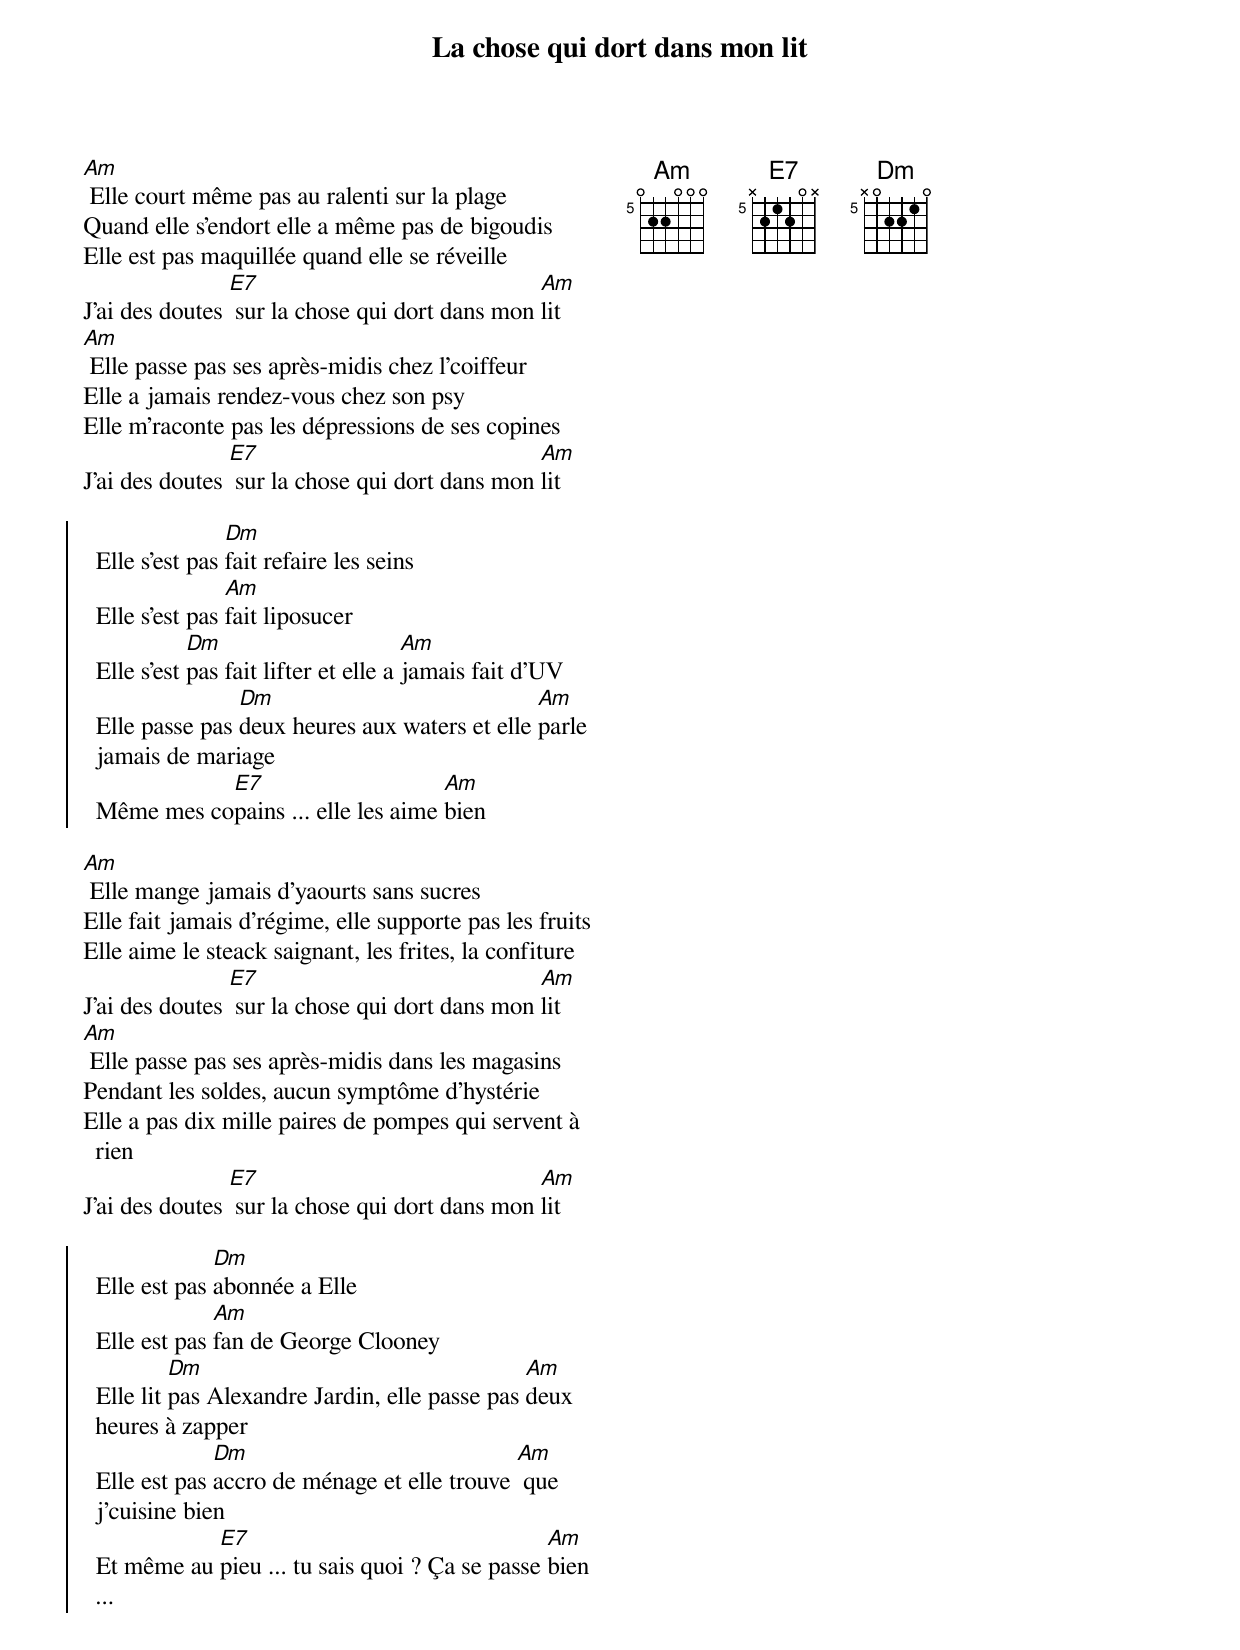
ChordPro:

{title: La chose qui dort dans mon lit}
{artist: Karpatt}
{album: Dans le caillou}
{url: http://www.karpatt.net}
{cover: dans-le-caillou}
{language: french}
{columns: 2}
{define: Am base-fret 5 frets 0 2 2 0 0 0}
{define: Dm base-fret 5 frets X 0 2 2 1 0}
{define: E7 base-fret 5 frets X 2 1 2 0 X}

[Am] Elle court même pas au ralenti sur la plage
Quand elle s'endort elle a même pas de bigoudis
Elle est pas maquillée quand elle se réveille
J'ai des doutes [E7] sur la chose qui dort dans mon [Am]lit
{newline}
[Am] Elle passe pas ses après-midis chez l'coiffeur
Elle a jamais rendez-vous chez son psy
Elle m'raconte pas les dépressions de ses copines
J'ai des doutes [E7] sur la chose qui dort dans mon [Am]lit

{start_of_chorus}
  Elle s'est pas [Dm]fait refaire les seins
  Elle s'est pas [Am]fait liposucer
  Elle s'est [Dm]pas fait lifter et elle a [Am]jamais fait d'UV
  Elle passe pas [Dm]deux heures aux waters et elle [Am]parle jamais de mariage
  Même mes co[E7]pains ... elle les aime [Am]bien
{end_of_chorus}

[Am] Elle mange jamais d'yaourts sans sucres
Elle fait jamais d'régime, elle supporte pas les fruits
Elle aime le steack saignant, les frites, la confiture
J'ai des doutes [E7] sur la chose qui dort dans mon [Am]lit
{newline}
[Am] Elle passe pas ses après-midis dans les magasins
Pendant les soldes, aucun symptôme d'hystérie
Elle a pas dix mille paires de pompes qui servent à rien
J'ai des doutes [E7] sur la chose qui dort dans mon [Am]lit

{start_of_chorus}
  Elle est pas [Dm]abonnée a Elle
  Elle est pas [Am]fan de George Clooney
  Elle lit [Dm]pas Alexandre Jardin, elle passe pas [Am]deux heures à zapper
  Elle est pas [Dm]accro de ménage et elle trouve [Am] que j'cuisine bien
  Et même au [E7]pieu ... tu sais quoi ? Ça se passe [Am]bien ...
{end_of_chorus}
